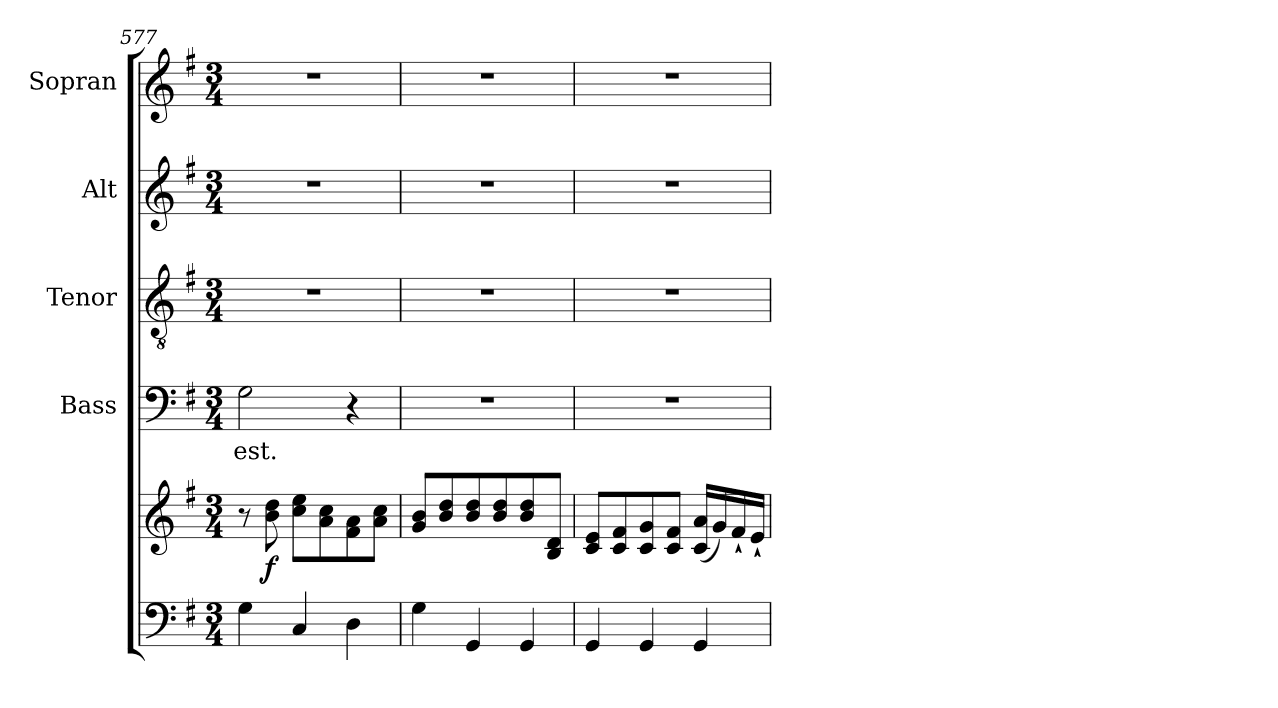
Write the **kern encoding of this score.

**kern	**kern	**dynam	**kern	**text	**kern	**kern	**kern
*part5	*part5	*part5	*part4	*part4	*part3	*part2	*part1
*staff6	*staff5	*staff5/6	*staff4	*staff4	*staff3	*staff2	*staff1
*	*	*	*I"Bass	*	*I"Tenor	*I"Alt	*I"Sopran
*	*	*	*I'B.	*	*I'T.	*I'A.	*I'S.
*clefF4	*clefG2	*	*clefF4	*	*clefGv2	*clefG2	*clefG2
*k[f#]	*k[f#]	*	*k[f#]	*	*k[f#]	*k[f#]	*k[f#]
*G:	*G:	*	*G:	*	*G:	*G:	*G:
*M3/4	*M3/4	*	*M3/4	*	*M3/4	*M3/4	*M3/4
=577	=577	=577	=577	=577	=577	=577	=577
!	!	!	!	!LO:LY:b	!	!	!
4G\	8r	.	2G\	est.	2.r	2.r	2.r
!	!	!LO:DY:b	!	!	!	!	!
.	8b\ 8dd\	f	.	.	.	.	.
4C/	8cc\ 8ee\L	.	.	.	.	.	.
.	8a\ 8cc\	.	.	.	.	.	.
4D\	8f#\ 8a\	.	4r	.	.	.	.
.	8a\ 8cc\J	.	.	.	.	.	.
=578	=578	=578	=578	=578	=578	=578	=578
4G\	8g/ 8b/L	.	2.r	.	2.r	2.r	2.r
.	8b/ 8dd/	.	.	.	.	.	.
4GG/	8b/ 8dd/	.	.	.	.	.	.
.	8b/ 8dd/	.	.	.	.	.	.
4GG/	8b/ 8dd/	.	.	.	.	.	.
.	8B/ 8d/J	.	.	.	.	.	.
=579	=579	=579	=579	=579	=579	=579	=579
4GG/	8c/ 8e/L	.	2.r	.	2.r	2.r	2.r
.	8c/ 8f#/	.	.	.	.	.	.
4GG/	8c/ 8g/	.	.	.	.	.	.
.	8c/ 8f#/J	.	.	.	.	.	.
4GG/	(<16c/ 16a/LL	.	.	.	.	.	.
.	16g/)	.	.	.	.	.	.
.	16f#`</	.	.	.	.	.	.
.	16e`</JJ	.	.	.	.	.	.
=	=	=	=	=	=	=	=
*-	*-	*-	*-	*-	*-	*-	*-
